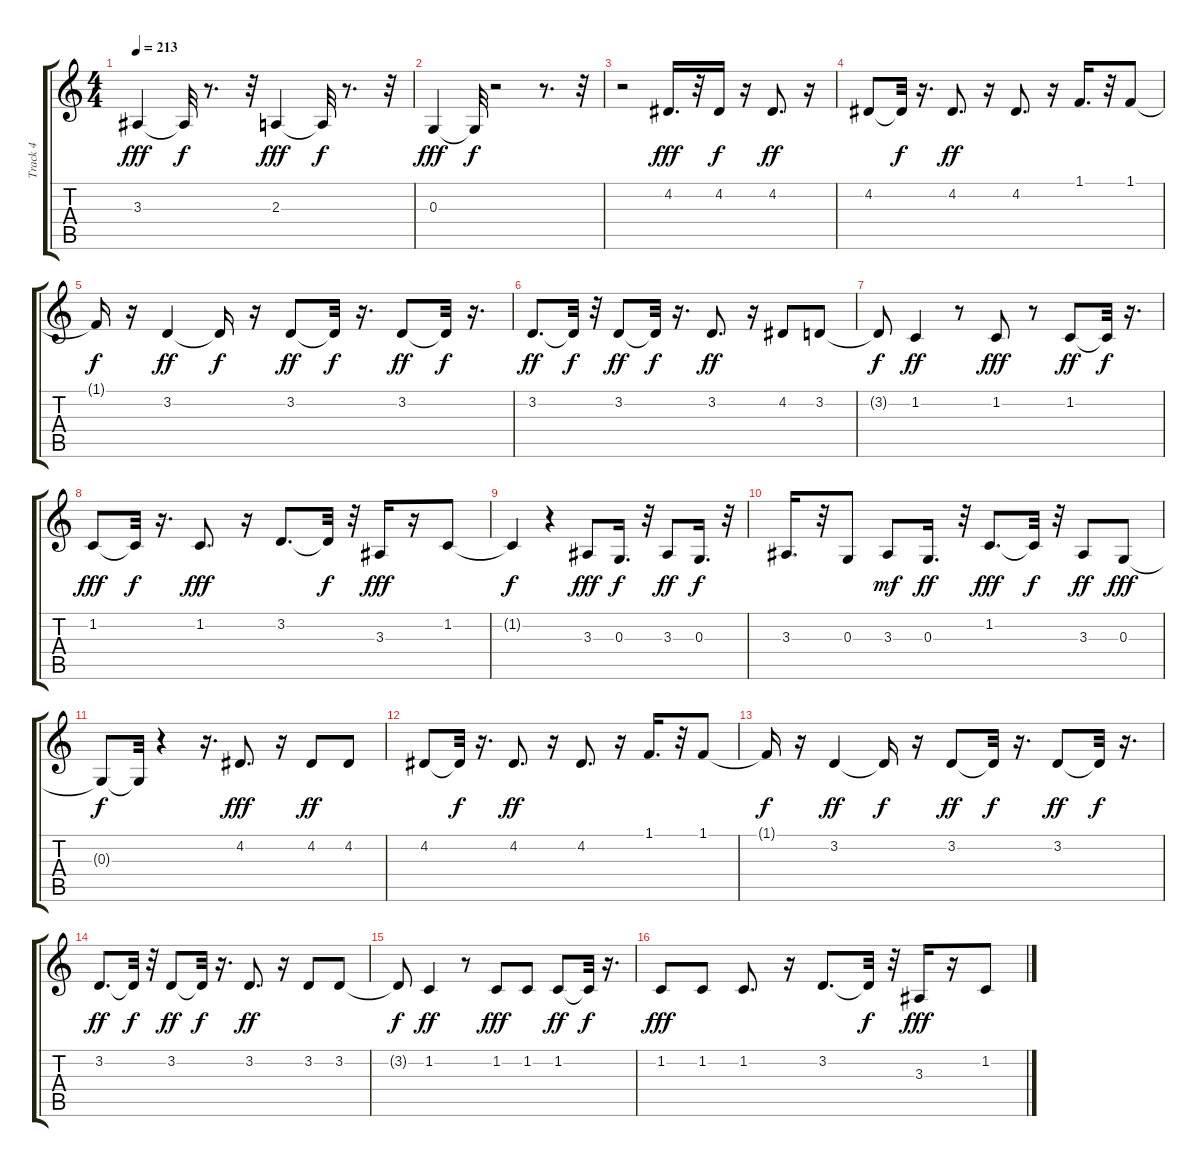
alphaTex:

\track ("Track 4" "Track 4") {instrument lead8bassandlead}
\staff {score tabs}
\tuning (E4 B3 G3 D3 A2 E2) {hide}
\ts (4 4)
\tempo 213
\clef g2
\ks c
3.3.4{dy fff} 3.3{t}.32{dy f} r.8{d} r.32 2.3.4{dy fff} 2.3{t}.32{dy f} r.8{d} r.32 |
0.3.4{dy fff} 0.3{t}.32{dy f} r.2 r.8{d} r.32 |
r.2 4.2.16{d dy fff} r.32 4.2.16{dy f} r.16 4.2.8{d dy ff} r.16 |
4.2.8 4.2{t}.32{dy f} r.16{d} 4.2.8{d dy ff} r.16 4.2.8{d} r.16 1.1.16{d} r.32 1.1.8 |
1.1{t}.16{dy f} r.16 3.2.4{dy ff} 3.2{t}.16{dy f} r.16 3.2.8{dy ff} 3.2{t}.32{dy f} r.16{d} 3.2.8{dy ff} 3.2{t}.32{dy f} r.16{d} |
3.2.8{d dy ff} 3.2{t}.32{dy f} r.32 3.2.8{dy ff} 3.2{t}.32{dy f} r.16{d} 3.2.8{d dy ff} r.16 4.2.8 3.2.8 |
3.2{t}.8{dy f} 1.2.4{dy ff} r.8 1.2.8{dy fff} r.8 1.2.8{dy ff} 1.2{t}.32{dy f} r.16{d} |
1.2.8{dy fff} 1.2{t}.32{dy f} r.16{d} 1.2.8{d dy fff} r.16 3.2.8{d} 3.2{t}.32{dy f} r.32 3.3.16{dy fff} r.16 1.2.8 |
1.2{t}.4{dy f} r.4 3.3.8{dy fff} 0.3.16{d dy f} r.32 3.3.8{dy ff} 0.3.16{d dy f} r.32 |
3.3.16{d} r.32 0.3.8 3.3.8{dy mf} 0.3.16{d dy ff} r.32 1.2.8{d dy fff} 1.2{t}.32{dy f} r.32 3.3.8{dy ff} 0.3.8{dy fff} |
0.3{t}.8{dy f} 0.3{t}.32 r.4 r.16{d} 4.2.8{d dy fff} r.16 4.2.8{dy ff} 4.2.8 |
4.2.8 4.2{t}.32{dy f} r.16{d} 4.2.8{d dy ff} r.16 4.2.8{d} r.16 1.1.16{d} r.32 1.1.8 |
1.1{t}.16{dy f} r.16 3.2.4{dy ff} 3.2{t}.16{dy f} r.16 3.2.8{dy ff} 3.2{t}.32{dy f} r.16{d} 3.2.8{dy ff} 3.2{t}.32{dy f} r.16{d} |
3.2.8{d dy ff} 3.2{t}.32{dy f} r.32 3.2.8{dy ff} 3.2{t}.32{dy f} r.16{d} 3.2.8{d dy ff} r.16 3.2.8 3.2.8 |
3.2{t}.8{dy f} 1.2.4{dy ff} r.8 1.2.8{dy fff} 1.2.8 1.2.8{dy ff} 1.2{t}.32{dy f} r.16{d} |
1.2.8{dy fff} 1.2.8 1.2.8{d} r.16 3.2.8{d} 3.2{t}.32{dy f} r.32 3.3.16{dy fff} r.16 1.2.8
